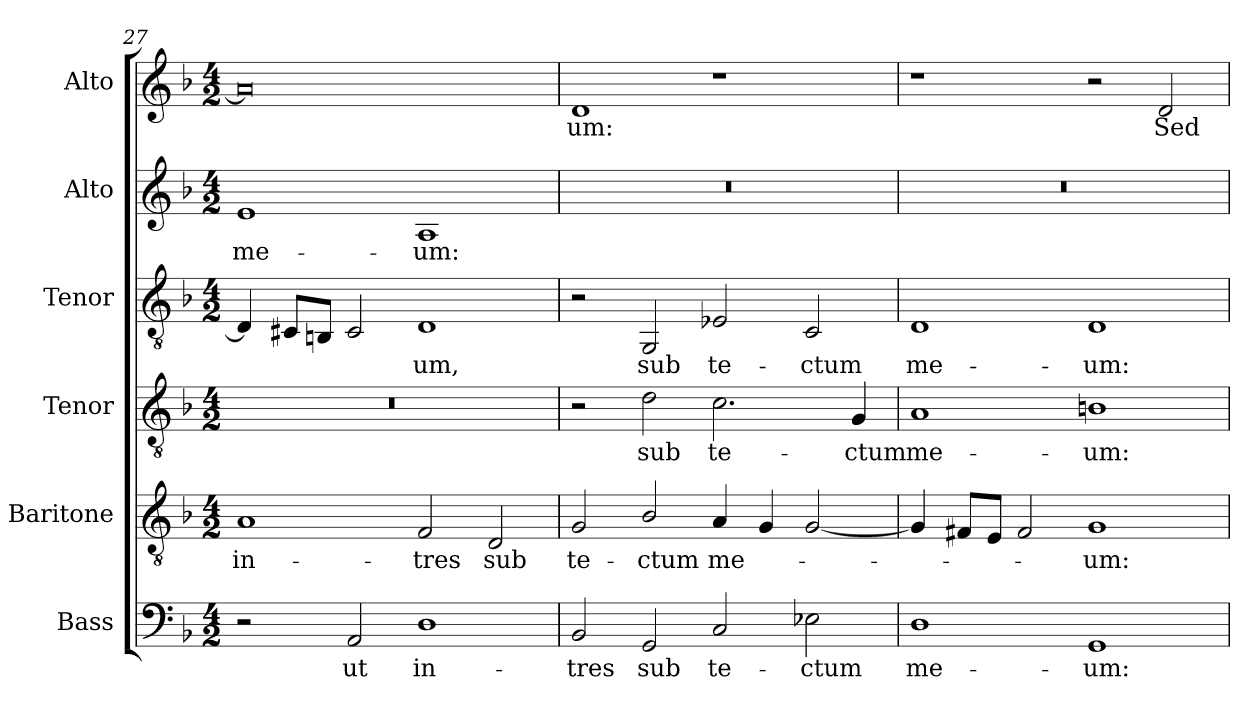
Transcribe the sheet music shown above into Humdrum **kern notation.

**kern	**text	**kern	**text	**kern	**text	**kern	**text	**kern	**text	**kern	**text
*part6	*part6	*part5	*part5	*part4	*part4	*part3	*part3	*part2	*part2	*part1	*part1
*staff6	*staff6	*staff5	*staff5	*staff4	*staff4	*staff3	*staff3	*staff2	*staff2	*staff1	*staff1
*I"Bass	*	*I"Baritone	*	*I"Tenor	*	*I"Tenor	*	*I"Alto	*	*I"Alto	*
*I'B.	*	*I'T.	*	*I'T.	*	*	*	*I'A.	*	*	*
*clefF4	*	*clefGv2	*	*clefGv2	*	*clefGv2	*	*clefG2	*	*clefG2	*
*	*	*ITrd7c12	*	*ITrd7c12	*	*	*	*	*	*	*
*k[b-]	*	*k[b-]	*	*k[b-]	*	*k[b-]	*	*k[b-]	*	*k[b-]	*
*F:	*	*F:	*	*F:	*	*F:	*	*F:	*	*F:	*
*M4/2	*	*M4/2	*	*M4/2	*	*M4/2	*	*M4/2	*	*M4/2	*
=27	=27	=27	=27	=27	=27	=27	=27	=27	=27	=27	=27
!	!	!	!LO:LY:b:color=#000000	!LO:N:vis=1	!	!	!	!	!	!	!
!	!	!	!	!	!	!	!	!	!LO:LY:b:color=#000000	!	!
2r	.	1AAi	in-	0r	.	4Di/]	.	1ei	me-	0ai]	.
.	.	.	.	.	.	8C#Xi/L	.	.	.	.	.
.	.	.	.	.	.	8BBni/J	.	.	.	.	.
!	!LO:LY:b:color=#000000	!	!	!	!	!	!	!	!	!	!
2AAi/	ut	.	.	.	.	2C#i/	.	.	.	.	.
!	!LO:LY:b:color=#000000	!	!	!	!	!	!	!	!	!	!
!	!	!	!LO:LY:b:color=#000000	!	!	!	!	!	!	!	!
!	!	!	!	!	!	!	!LO:LY:b:color=#000000	!	!	!	!
!	!	!	!	!	!	!	!	!	!LO:LY:b:color=#000000	!	!
1Di	in-	2FFi/	-tres	.	.	1Di	-um,	1Ai	-um:	.	.
!	!	!	!LO:LY:b:color=#000000	!	!	!	!	!	!	!	!
.	.	2DDi/	sub	.	.	.	.	.	.	.	.
=28	=28	=28	=28	=28	=28	=28	=28	=28	=28	=28	=28
!	!LO:LY:b:color=#000000	!	!	!	!	!	!	!	!	!	!
!	!	!	!LO:LY:b:color=#000000	!	!	!	!	!LO:N:vis=1	!	!	!
!	!	!	!	!	!	!	!	!	!	!	!LO:LY:b:color=#000000
2BB-i/	-tres	2GGi/	te-	2r	.	2r	.	0r	.	1di	-um:
!	!LO:LY:b:color=#000000	!	!	!	!	!	!	!	!	!	!
!	!	!	!LO:LY:b:color=#000000	!	!	!	!	!	!	!	!
!	!	!	!	!	!LO:LY:b:color=#000000	!	!	!	!	!	!
!	!	!	!	!	!	!	!LO:LY:b:color=#000000	!	!	!	!
2GGi/	sub	2BB-i/	-ctum	2Di\	sub	2GGi/	sub	.	.	.	.
!	!LO:LY:b:color=#000000	!	!	!	!	!	!	!	!	!	!
!	!	!	!LO:LY:b:color=#000000	!	!	!	!	!	!	!	!
!	!	!	!	!	!LO:LY:b:color=#000000	!	!	!	!	!	!
!	!	!	!	!	!	!	!LO:LY:b:color=#000000	!	!	!	!
2Ci/	te-	4AAi/	me-	2.Ci\	te-	2E-Xi/	te-	.	.	1r	.
.	.	4GGi/	.	.	.	.	.	.	.	.	.
!	!LO:LY:b:color=#000000	!	!	!	!	!	!	!	!	!	!
!	!	!	!	!	!	!	!LO:LY:b:color=#000000	!	!	!	!
2E-Xi\	-ctum	[2GGi/	.	.	.	2Ci/	-ctum	.	.	.	.
!	!	!	!	!	!LO:LY:b:color=#000000	!	!	!	!	!	!
.	.	.	.	4GGi/	-ctum	.	.	.	.	.	.
=29	=29	=29	=29	=29	=29	=29	=29	=29	=29	=29	=29
!	!LO:LY:b:color=#000000	!	!	!	!	!	!	!	!	!	!
!	!	!	!	!	!LO:LY:b:color=#000000	!	!	!	!	!	!
!	!	!	!	!	!	!	!LO:LY:b:color=#000000	!LO:N:vis=1	!	!	!
1Di	me-	4GGi/]	.	1AAi	me-	1Di	me-	0r	.	1r	.
.	.	8FF#Xi/L	.	.	.	.	.	.	.	.	.
.	.	8EEi/J	.	.	.	.	.	.	.	.	.
.	.	2FF#i/	.	.	.	.	.	.	.	.	.
!	!LO:LY:b:color=#000000	!	!	!	!	!	!	!	!	!	!
!	!	!	!LO:LY:b:color=#000000	!	!	!	!	!	!	!	!
!	!	!	!	!	!LO:LY:b:color=#000000	!	!	!	!	!	!
!	!	!	!	!	!	!	!LO:LY:b:color=#000000	!	!	!	!
1GGi	-um:	1GGi	-um:	1BBni	-um:	1Di	-um:	.	.	2r	.
!	!	!	!	!	!	!	!	!	!	!	!LO:LY:b:color=#000000
.	.	.	.	.	.	.	.	.	.	2di/	Sed
=	=	=	=	=	=	=	=	=	=	=	=
*-	*-	*-	*-	*-	*-	*-	*-	*-	*-	*-	*-
